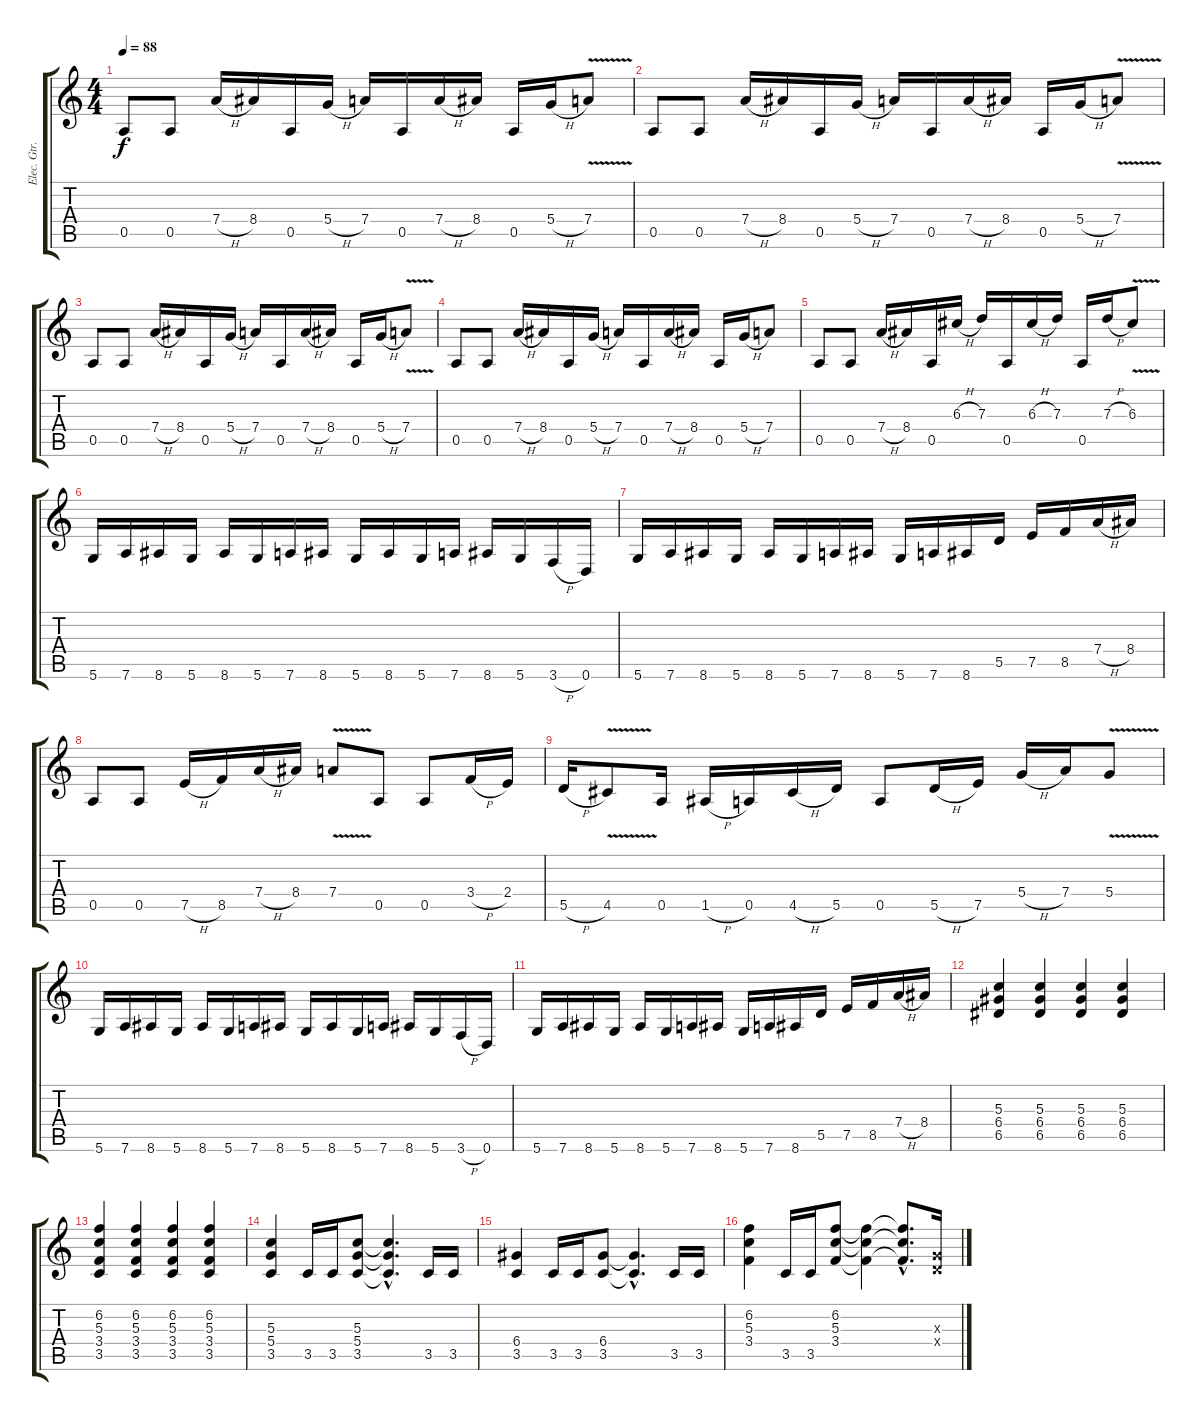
\track ("Elec. Gtr. 1" "Elec. Gtr.") {instrument distortionguitar}
\staff {score tabs}
\tuning (E4 B3 G3 D3 A2 D2) {hide}
\ts (4 4)
\tempo 88
\clef g2
\ks c
0.5.8{dy f} 0.5.8 7.4{h}.16 8.4.16 0.5.16 5.4{h}.16 7.4.16 0.5.16 7.4{h}.16 8.4.16 0.5.16 5.4{h}.16 7.4{v}.8 |
0.5.8 0.5.8 7.4{h}.16 8.4.16 0.5.16 5.4{h}.16 7.4.16 0.5.16 7.4{h}.16 8.4.16 0.5.16 5.4{h}.16 7.4{v}.8 |
0.5.8 0.5.8 7.4{h}.16 8.4.16 0.5.16 5.4{h}.16 7.4.16 0.5.16 7.4{h}.16 8.4.16 0.5.16 5.4{h}.16 7.4{v}.8 |
0.5.8 0.5.8 7.4{h}.16 8.4.16 0.5.16 5.4{h}.16 7.4.16 0.5.16 7.4{h}.16 8.4.16 0.5.16 5.4{h}.16 7.4.8 |
0.5.8 0.5.8 7.4{h}.16 8.4.16 0.5.16 6.3{h}.16 7.3.16 0.5.16 6.3{h}.16 7.3.16 0.5.16 7.3{h}.16 6.3{v}.8 |
5.6.16 7.6.16 8.6.16 5.6.16 8.6.16 5.6.16 7.6.16 8.6.16 5.6.16 8.6.16 5.6.16 7.6.16 8.6.16 5.6.16 3.6{h}.16 0.6.16 |
5.6.16 7.6.16 8.6.16 5.6.16 8.6.16 5.6.16 7.6.16 8.6.16 5.6.16 7.6.16 8.6.16 5.5.16 7.5.16 8.5.16 7.4{h}.16 8.4.16 |
0.5.8 0.5.8 7.5{h}.16 8.5.16 7.4{h}.16 8.4.16 7.4{v}.8 0.5.8 0.5.8 3.4{h}.16 2.4.16 |
5.5{h}.16 4.5{v}.8 0.5.16 1.5{h}.16 0.5.16 4.5{h}.16 5.5.16 0.5.8 5.5{h}.16 7.5.16 5.4{h}.16 7.4.16 5.4{v}.8 |
5.6.16 7.6.16 8.6.16 5.6.16 8.6.16 5.6.16 7.6.16 8.6.16 5.6.16 8.6.16 5.6.16 7.6.16 8.6.16 5.6.16 3.6{h}.16 0.6.16 |
5.6.16 7.6.16 8.6.16 5.6.16 8.6.16 5.6.16 7.6.16 8.6.16 5.6.16 7.6.16 8.6.16 5.5.16 7.5.16 8.5.16 7.4{h}.16 8.4.16 |
(5.3 6.4 6.5).4 (5.3 6.4 6.5).4 (5.3 6.4 6.5).4 (5.3 6.4 6.5).4 |
(6.2 5.3 3.4 3.5).4 (6.2 5.3 3.4 3.5).4 (6.2 5.3 3.4 3.5).4 (6.2 5.3 3.4 3.5).4 |
(5.3 5.4 3.5).4 3.5.16 3.5.16 (5.3 5.4 3.5).8 (5.3{hac t} 5.4{hac t} 3.5{hac t}).4{d} 3.5.16 3.5.16 |
(6.4 3.5).4 3.5.16 3.5.16 (6.4 3.5).8 (6.4{hac t} 3.5{hac t}).4{d} 3.5.16 3.5.16 |
(6.2 5.3 3.4).4 3.5.16 3.5.16 (6.2 5.3 3.4).8 (6.2{t} 5.3{t} 3.4{t}).4 (6.2{hac t} 5.3{hac t} 3.4{hac t}).8{d} (0.3{x} 0.4{x}).16
